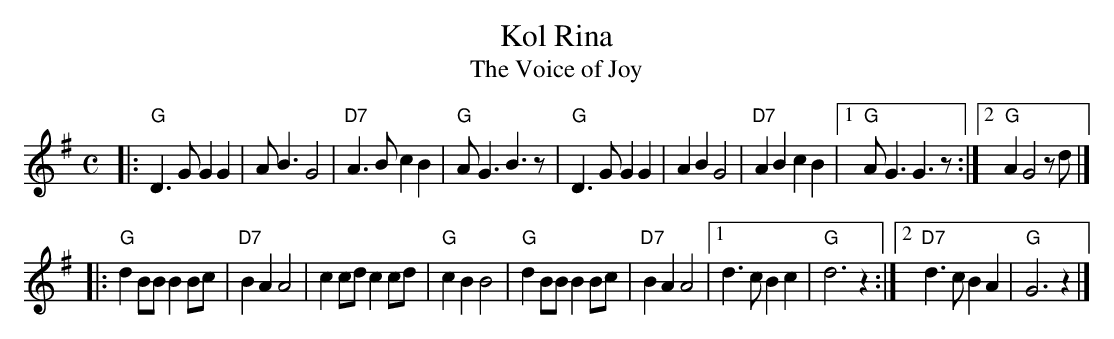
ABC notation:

X:1
T: Kol Rina
T: The Voice of Joy
M: C
L: 1/8
K: G
|: "G"D3G G2G2 | AB3  G4 | "D7"A3B  c2B2 | "G"AG3 B3z \
|  "G"D3G G2G2 | A2B2 G4 | "D7"A2B2 c2B2 |1 "G"AG3 G3z :|2 "G"A2 G4 zd |]
|: "G"d2 BB B2 Bc | "D7"B2A2 A4 | c2 cd c2 cd | "G"c2B2 B4 \
|  "G"d2 BB B2 Bc | "D7"B2A2 A4 |1 d3c B2c2 | "G"d6 z2 :|2 "D7"d3c B2A2 | "G"G6 z2 |]
